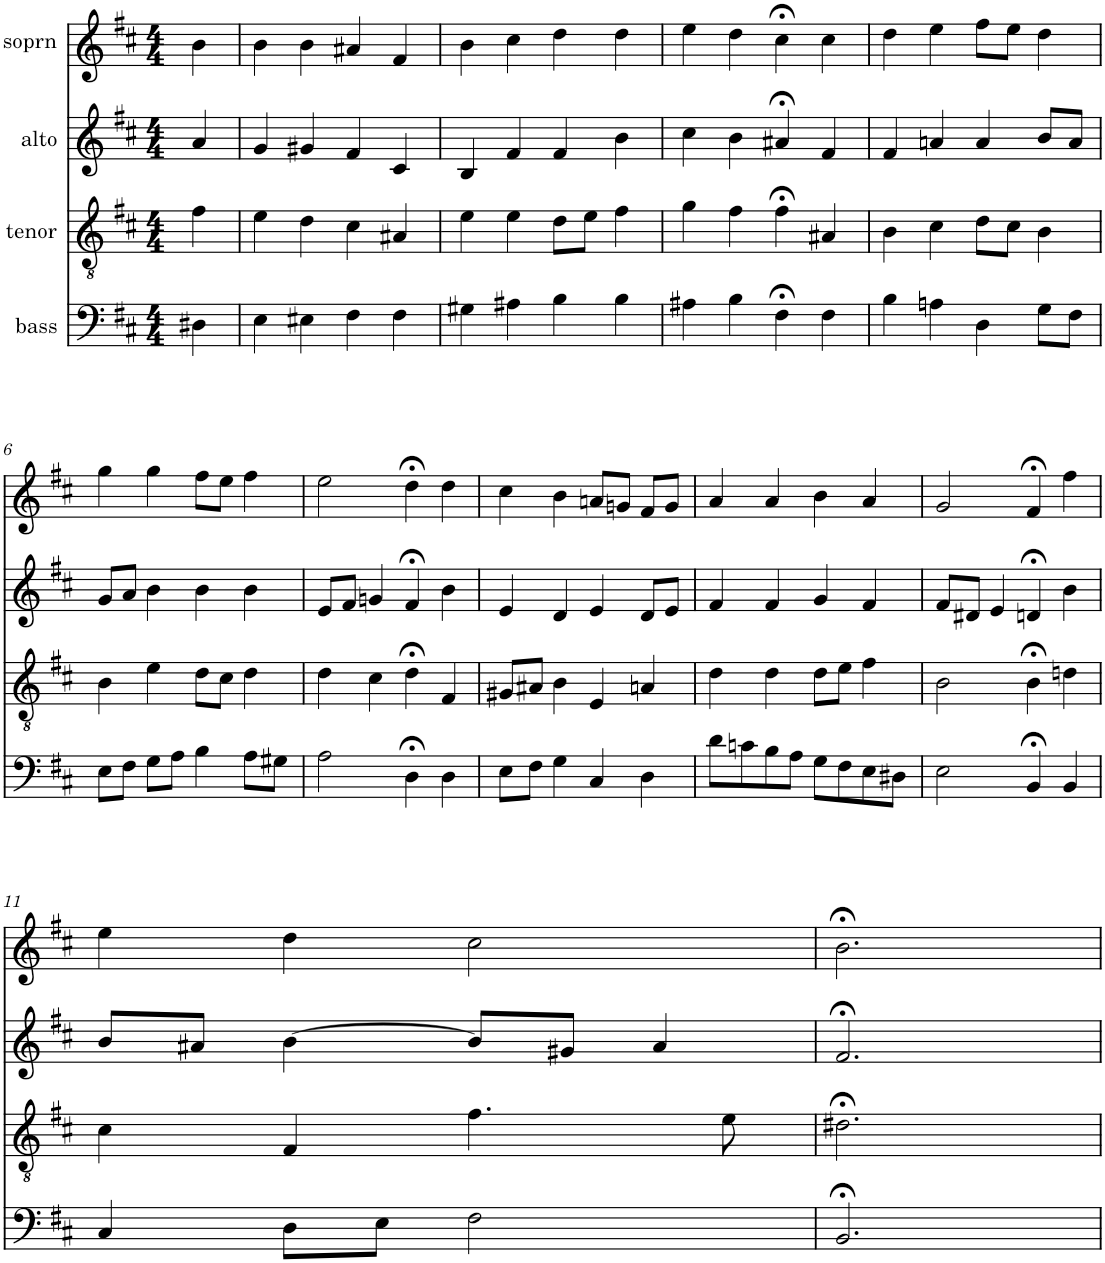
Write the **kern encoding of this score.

**kern	**kern	**kern	**kern
*part4	*part3	*part2	*part1
*staff4	*staff3	*staff2	*staff1
*I"bass	*I"tenor	*I"alto	*I"soprn
*clefF4	*clefGv2	*clefG2	*clefG2
*k[f#c#]	*k[f#c#]	*k[f#c#]	*k[f#c#]
*b:	*b:	*b:	*b:
*M4/4	*M4/4	*M4/4	*M4/4
=1	=1	=1	=1
4D#X\	4f#\	4a/	4b\
=2	=2	=2	=2
4E\	4e\	4g/	4b\
4E#X\	4d\	4g#X/	4b\
4F#\	4c#\	4f#/	4a#X/
4F#\	4A#X/	4c#/	4f#/
=3	=3	=3	=3
4G#X\	4e\	4B/	4b\
4A#X\	4e\	4f#/	4cc#\
4B\	8d\L	4f#/	4dd\
.	8e\J	.	.
4B\	4f#\	4b\	4dd\
=4	=4	=4	=4
4A#X\	4g\	4cc#\	4ee\
4B\	4f#\	4b\	4dd\
4F#;<\	4f#;<\	4a#X;</	4cc#;<\
4F#\	4A#X/	4f#/	4cc#\
=5	=5	=5	=5
4B\	4B\	4f#/	4dd\
4An\	4c#\	4an/	4ee\
4D\	8d\L	4a/	8ff#\L
.	8c#\J	.	8ee\J
8G\L	4B\	8b/L	4dd\
8F#\J	.	8a/J	.
!!LO:LB:g=z
=6	=6	=6	=6
8E\L	4B\	8g/L	4gg\
8F#\J	.	8a/J	.
8G\L	4e\	4b\	4gg\
8A\J	.	.	.
4B\	8d\L	4b\	8ff#\L
.	8c#\J	.	8ee\J
8A\L	4d\	4b\	4ff#\
8G#X\J	.	.	.
=7	=7	=7	=7
2A\	4d\	8e/L	2ee\
.	.	8f#/J	.
.	4c#\	4gn/	.
4D;<\	4d;<\	4f#;</	4dd;<\
4D\	4F#/	4b\	4dd\
=8	=8	=8	=8
8E\L	8G#X/L	4e/	4cc#\
8F#\J	8A#X/J	.	.
4G\	4B\	4d/	4b\
4C#/	4E/	4e/	8an/L
.	.	.	8gn/J
4D\	4An/	8d/L	8f#/L
.	.	8e/J	8g/J
=9	=9	=9	=9
8d\L	4d\	4f#/	4a/
8cn\	.	.	.
8B\	4d\	4f#/	4a/
8A\J	.	.	.
8G\L	8d\L	4g/	4b\
8F#\	8e\J	.	.
8E\	4f#\	4f#/	4a/
8D#X\J	.	.	.
=10	=10	=10	=10
2E\	2B\	8f#/L	2g/
.	.	8d#X/J	.
.	.	4e/	.
4BB;</	4B;<\	4dn;</	4f#;</
4BB/	4dn\	4b\	4ff#\
!!LO:LB:g=z
=11	=11	=11	=11
4C#/	4c#\	8b/L	4ee\
.	.	8a#X/J	.
8D\L	4F#/	[4b\	4dd\
8E\J	.	.	.
2F#\	4.f#\	8b/L]	2cc#\
.	.	8g#X/J	.
.	.	4a#/	.
.	8e\	.	.
=12	=12	=12	=12
2.BB;</	2.d#X;<\	2.f#;</	2.b;<\
=	=	=	=
*-	*-	*-	*-
